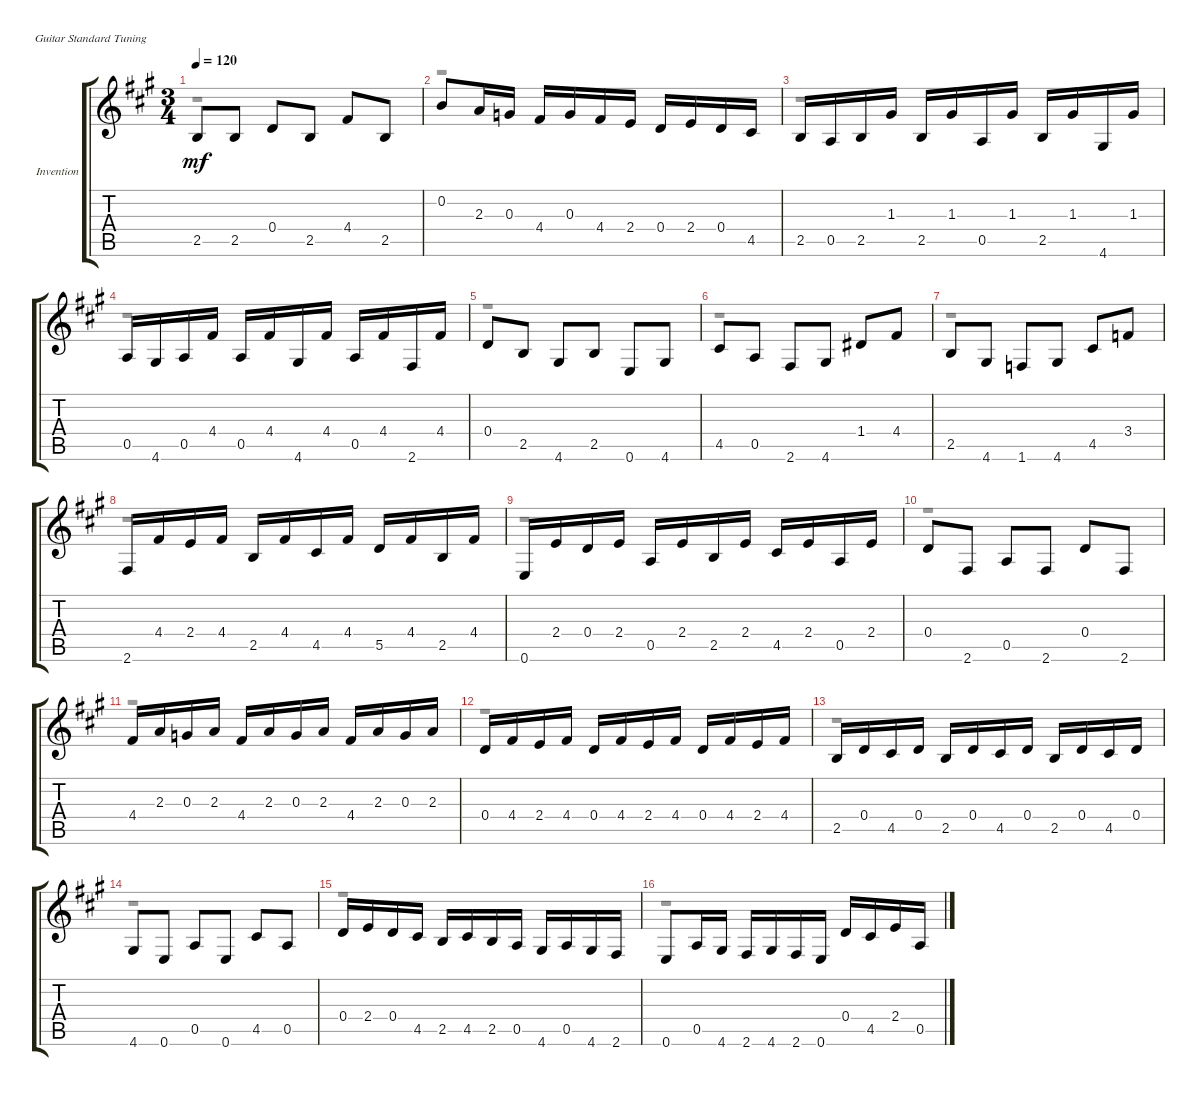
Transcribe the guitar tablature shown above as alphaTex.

\bracketExtendMode groupsimilarinstruments
\firstSystemTrackNameOrientation horizontal
\otherSystemsTrackNameOrientation horizontal
\track ("Invention No. 8 - J. S. Bach" "Invention ") {instrument acousticguitarnylon}
\staff {score tabs}
\tuning (E4 B3 G3 D3 A2 E2)
\voice
\ts (3 4)
\tempo 120
\clef g2
\ks a
2.5.8{dy mf} 2.5.8 0.4.8 2.5.8 4.4.8 2.5.8 |
0.2.8 2.3.16 0.3.16 4.4.16 0.3.16 4.4.16 2.4.16 0.4.16 2.4.16 0.4.16 4.5.16 |
2.5.16 0.5.16 2.5.16 1.3.16 2.5.16 1.3.16 0.5.16 1.3.16 2.5.16 1.3.16 4.6.16 1.3.16 |
0.5.16 4.6.16 0.5.16 4.4.16 0.5.16 4.4.16 4.6.16 4.4.16 0.5.16 4.4.16 2.6.16 4.4.16 |
0.4.8 2.5.8 4.6.8 2.5.8 0.6.8 4.6.8 |
4.5.8 0.5.8 2.6.8 4.6.8 1.4.8 4.4.8 |
2.5.8 4.6.8 1.6.8 4.6.8 4.5.8 3.4.8 |
2.6.16 4.4.16 2.4.16 4.4.16 2.5.16 4.4.16 4.5.16 4.4.16 5.5.16 4.4.16 2.5.16 4.4.16 |
0.6.16 2.4.16 0.4.16 2.4.16 0.5.16 2.4.16 2.5.16 2.4.16 4.5.16 2.4.16 0.5.16 2.4.16 |
0.4.8 2.6.8 0.5.8 2.6.8 0.4.8 2.6.8 |
4.4.16 2.3.16 0.3.16 2.3.16 4.4.16 2.3.16 0.3.16 2.3.16 4.4.16 2.3.16 0.3.16 2.3.16 |
0.4.16 4.4.16 2.4.16 4.4.16 0.4.16 4.4.16 2.4.16 4.4.16 0.4.16 4.4.16 2.4.16 4.4.16 |
2.5.16 0.4.16 4.5.16 0.4.16 2.5.16 0.4.16 4.5.16 0.4.16 2.5.16 0.4.16 4.5.16 0.4.16 |
4.6.8 0.6.8 0.5.8 0.6.8 4.5.8 0.5.8 |
0.4.16 2.4.16 0.4.16 4.5.16 2.5.16 4.5.16 2.5.16 0.5.16 4.6.16 0.5.16 4.6.16 2.6.16 |
0.6.8 0.5.16 4.6.16 2.6.16 4.6.16 2.6.16 0.6.16 0.4.16 4.5.16 2.4.16 0.5.16
\voice
\clef g2
\ottava regular
\simile none
\ks a
r.1{dy mf} |
r.1 |
r.1 |
r.1 |
r.1 |
r.1 |
r.1 |
r.1 |
r.1 |
r.1 |
r.1 |
r.1 |
r.1 |
r.1 |
r.1 |
r.1
